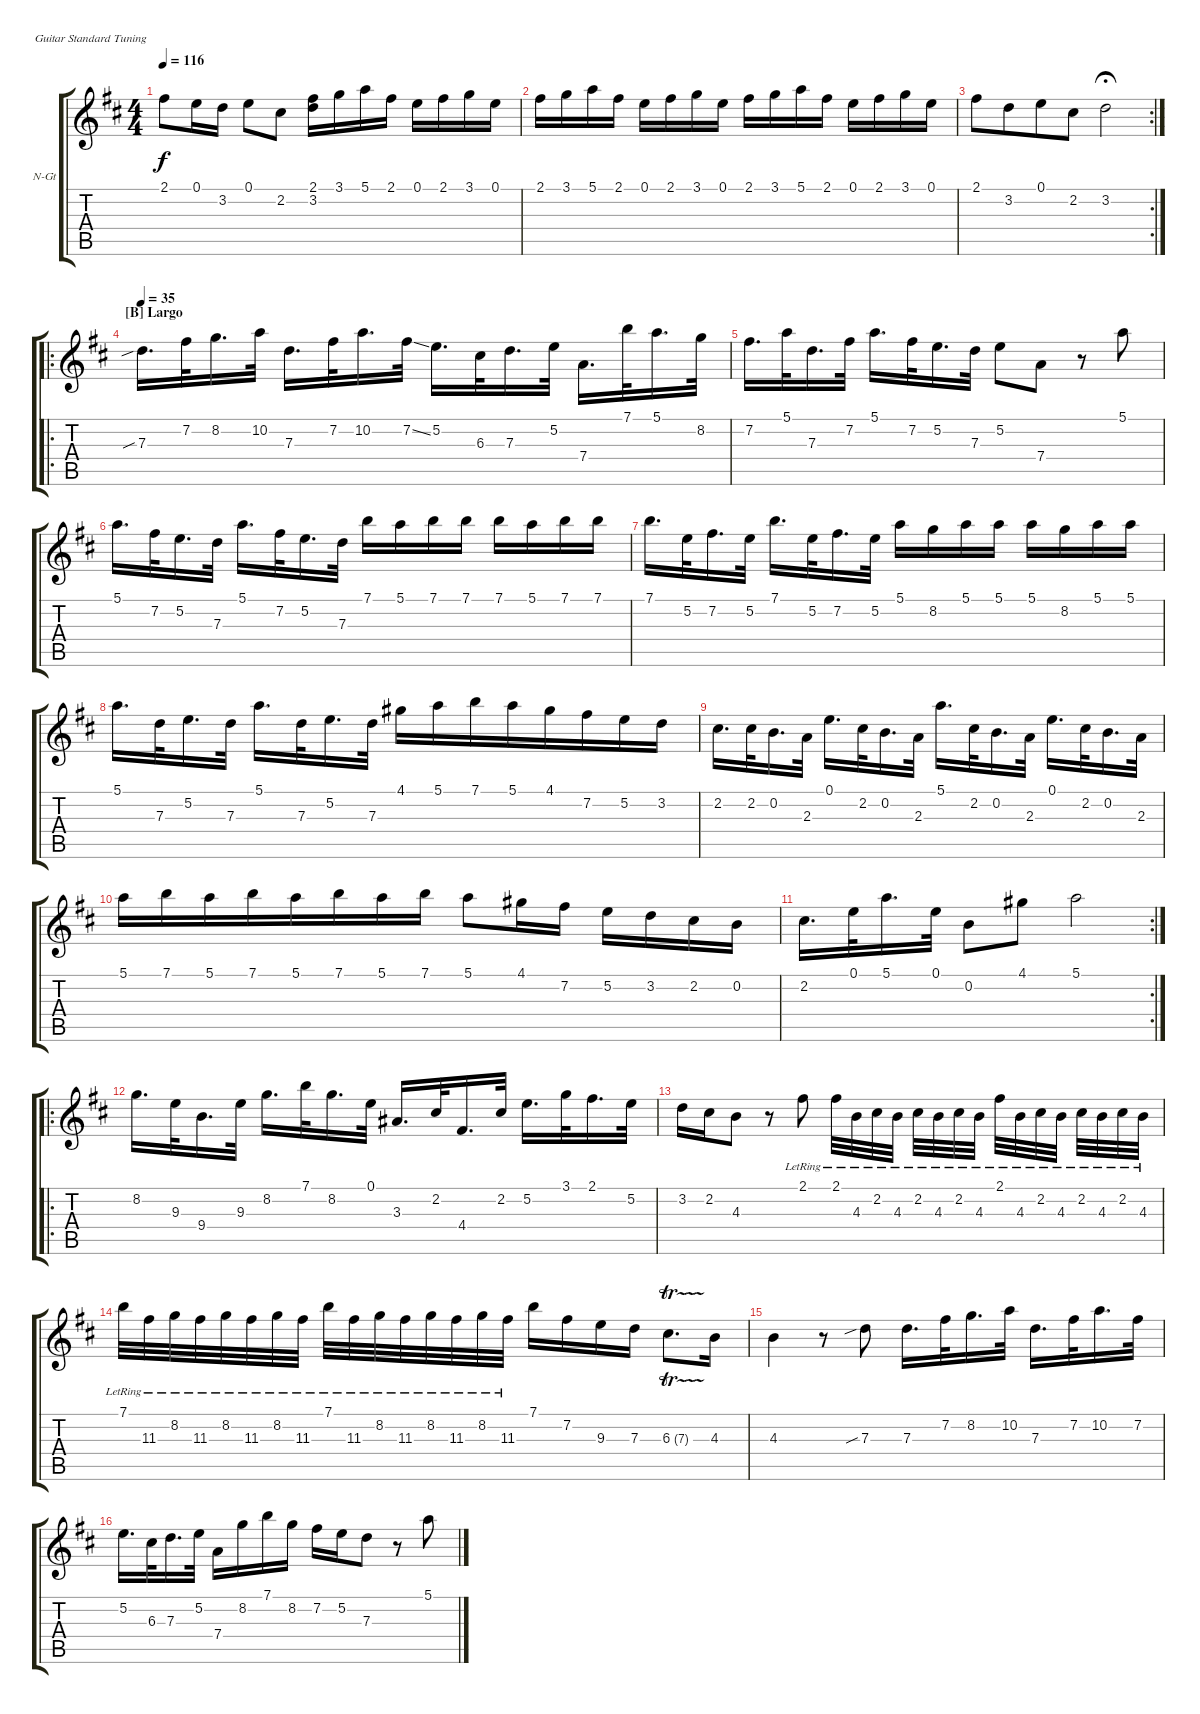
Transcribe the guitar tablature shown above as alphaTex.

\defaultSystemsLayout 4
\bracketExtendMode groupsimilarinstruments
\firstSystemTrackNameOrientation horizontal
\otherSystemsTrackNameOrientation horizontal
\track ("Nylon Guitar" "N-Gt") {solo instrument acousticguitarnylon}
\staff {score tabs}
\tuning (E4 B3 G3 D3 A2 E2)
\ts (4 4)
\tempo 116
\clef g2
\ks d
2.1.8{dy f} 0.1.16 3.2.16 0.1.8 2.2.8 (2.1 3.2).16 3.1.16 5.1.16 2.1.16 0.1.16 2.1.16 3.1.16 0.1.16 |
2.1.16 3.1.16 5.1.16 2.1.16 0.1.16 2.1.16 3.1.16 0.1.16 2.1.16 3.1.16 5.1.16 2.1.16 0.1.16 2.1.16 3.1.16 0.1.16 |
\rc 2
2.1.8{beam merge} 3.2.8{beam merge} 0.1.8{beam merge} 2.2.8 3.2.2{fermata (medium 0.5)} |
\ro
\section ("B" "Largo")
\tempo 35
7.3{sib}.16{d} 7.2.32 8.2.16{d} 10.2.32{beam split} 7.3.16{d beam merge} 7.2.32{beam merge} 10.2.16{d beam merge} 7.2{ss}.32 5.2.16{d beam merge} 6.3.32{beam merge} 7.3.16{d beam merge} 5.2.32{beam split} 7.4.16{d beam merge} 7.1.32{beam merge} 5.1.16{d beam merge} 8.2.32 |
7.2.16{d} 5.1.32 7.3.16{d} 7.2.32 5.1.16{d} 7.2.32 5.2.16{d} 7.3.32 5.2.8 7.4.8 r.8 5.1.8 |
5.1.16{d} 7.2.32 5.2.16{d} 7.3.32 5.1.16{d} 7.2.32 5.2.16{d} 7.3.32 7.1.16 5.1.16 7.1.16 7.1.16 7.1.16 5.1.16 7.1.16 7.1.16 |
7.1.16{d} 5.2.32 7.2.16{d} 5.2.32 7.1.16{d} 5.2.32 7.2.16{d} 5.2.32 5.1.16 8.2.16 5.1.16 5.1.16 5.1.16 8.2.16 5.1.16 5.1.16 |
5.1.16{d} 7.3.32 5.2.16{d} 7.3.32 5.1.16{d} 7.3.32 5.2.16{d} 7.3.32 4.1.16 5.1.16 7.1.16 5.1.16{beam merge} 4.1.16 7.2.16 5.2.16 3.2.16 |
2.2.16{d} 2.2.32 0.2.16{d} 2.3.32 0.1.16{d} 2.2.32 0.2.16{d} 2.3.32 5.1.16{d} 2.2.32 0.2.16{d} 2.3.32 0.1.16{d} 2.2.32 0.2.16{d} 2.3.32 |
5.1.16{beam merge} 7.1.16{beam merge} 5.1.16{beam merge} 7.1.16{beam merge} 5.1.16{beam merge} 7.1.16{beam merge} 5.1.16{beam merge} 7.1.16 5.1.8 4.1.16 7.2.16 5.2.16 3.2.16 2.2.16 0.2.16 |
\rc 2
2.2.16{d} 0.1.32 5.1.16{d} 0.1.32 0.2.8 4.1.8 5.1.2 |
\ro
8.2.16{d} 9.3.32 9.4.16{d} 9.3.32 8.2.16{d} 7.1.32 8.2.16{d} 0.1.32 3.3.16{d} 2.2.32 4.4.16{d} 2.2.32 5.2.16{d} 3.1.32 2.1.16{d} 5.2.32 |
3.2.16 2.2.16 4.3.8 r.8 2.1{lr}.8 2.1{lr}.32 4.3{lr}.32 2.2{lr}.32 4.3{lr}.32{beam split} 2.2{lr}.32{beam merge} 4.3{lr}.32{beam merge} 2.2{lr}.32{beam merge} 4.3{lr}.32 2.1{lr}.32 4.3{lr}.32 2.2{lr}.32 4.3{lr}.32{beam split} 2.2{lr}.32{beam merge} 4.3{lr}.32{beam merge} 2.2{lr}.32{beam merge} 4.3{lr}.32 |
7.1{lr}.32 11.3{lr}.32 8.2{lr}.32 11.3{lr}.32 8.2{lr}.32 11.3{lr}.32 8.2{lr}.32 11.3{lr}.32 7.1{lr}.32 11.3{lr}.32 8.2{lr}.32 11.3{lr}.32 8.2{lr}.32 11.3{lr}.32 8.2{lr}.32 11.3{lr}.32 7.1.16 7.2.16 9.3.16 7.3.16 6.3{tr (7 16)}.8{d} 4.3.16 |
4.3.4 r.8 7.3{sib}.8 7.3.16{d} 7.2.32 8.2.16{d} 10.2.32{beam split} 7.3.16{d beam merge} 7.2.32{beam merge} 10.2.16{d beam merge} 7.2.32 |
5.2.16{d} 6.3.32 7.3.16{d} 5.2.32 7.4.16 8.2.16 7.1.16 8.2.16 7.2.16 5.2.16 7.3.8 r.8 5.1.8
